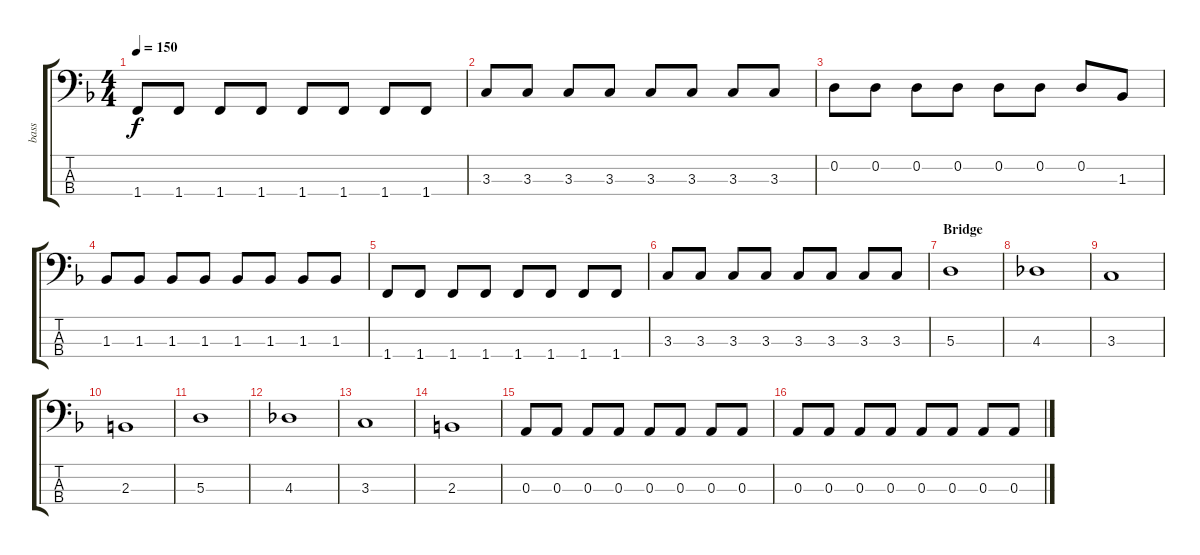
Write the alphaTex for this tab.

\track ("bass" "bass") {instrument slapbass2}
\staff {score tabs}
\tuning (G2 D2 A1 E1) {hide}
\ts (4 4)
\tempo 150
\clef f4
\ks dminor
1.4.8{dy f} 1.4.8 1.4.8 1.4.8 1.4.8 1.4.8 1.4.8 1.4.8 |
3.3.8 3.3.8 3.3.8 3.3.8 3.3.8 3.3.8 3.3.8 3.3.8 |
0.2.8 0.2.8 0.2.8 0.2.8 0.2.8 0.2.8 0.2.8 1.3.8 |
1.3.8 1.3.8 1.3.8 1.3.8 1.3.8 1.3.8 1.3.8 1.3.8 |
1.4.8 1.4.8 1.4.8 1.4.8 1.4.8 1.4.8 1.4.8 1.4.8 |
3.3.8 3.3.8 3.3.8 3.3.8 3.3.8 3.3.8 3.3.8 3.3.8 |
\section ("" "Bridge")
5.3.1 |
4.3.1 |
3.3.1 |
2.3.1 |
5.3.1 |
4.3.1 |
3.3.1 |
2.3.1 |
0.3.8 0.3.8 0.3.8 0.3.8 0.3.8 0.3.8 0.3.8 0.3.8 |
0.3.8 0.3.8 0.3.8 0.3.8 0.3.8 0.3.8 0.3.8 0.3.8
